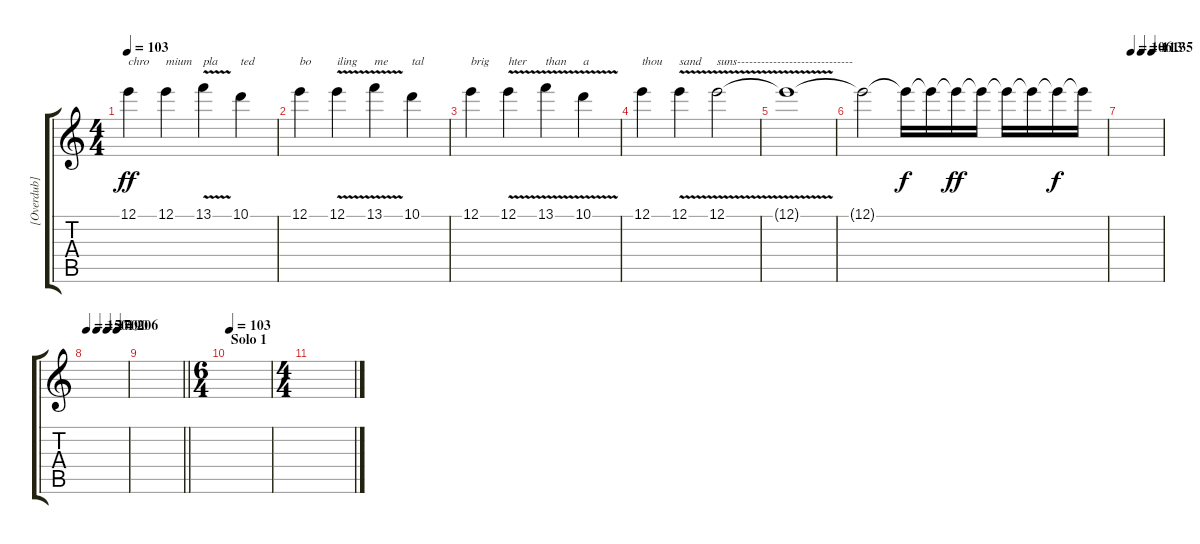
\track ("[Overdub]" "[Overdub]") {instrument distortionguitar}
\staff {score tabs}
\tuning (E4 B3 G3 D3 A2 E2) {hide}
\ts (4 4)
\tempo 103
\clef g2
\ks c
12.1.4{txt "chro" dy ff} 12.1.4{txt "mium"} 13.1{v}.4{txt "pla"} 10.1.4{txt "ted"} |
12.1.4{txt "bo"} 12.1{v}.4{txt "iling"} 13.1{v}.4{txt "me"} 10.1.4{txt "tal"} |
12.1.4{txt "brig"} 12.1{v}.4{txt "hter"} 13.1{v}.4{txt "than"} 10.1{v}.4{txt "a"} |
12.1.4{txt "thou"} 12.1{v}.4{txt "sand"} 12.1{v}.2{txt "suns-----------------------------"} |
12.1{t}.1 |
12.1{t}.2 12.1{t}.16{dy f} 12.1{t}.16 12.1{t}.16{dy ff volume 11} 12.1{t}.16{volume 10} 12.1{t}.16{volume 8} 12.1{t}.16{volume 6} 12.1{t}.16{dy f volume 4} 12.1{t}.16{volume 2} |
\tempo (106 0.25)
\tempo (113 0.5)
\tempo (135 0.75)
|
\tempo 150
\tempo (170 0.25)
\tempo (190 0.5)
\tempo (206 0.75)
|
\barLineRight lightlight
|
\ts (6 4)
\section ("" "Solo 1")
\tempo 103
|
\ts (4 4)
